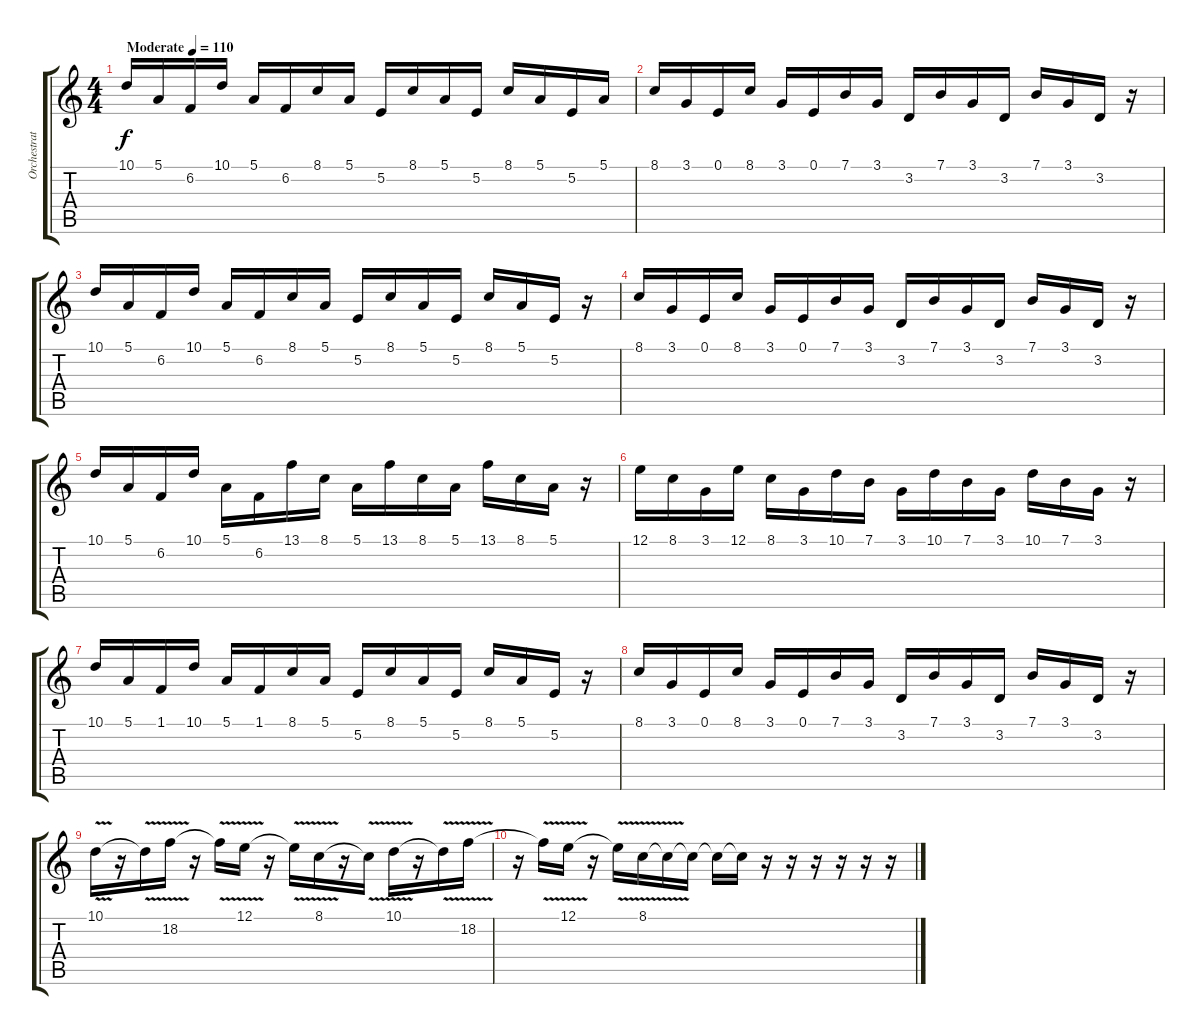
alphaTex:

\track ("Orchestration ( Miro Rodenberg )" "Orchestrat") {instrument lead2sawtooth}
\staff {score tabs}
\tuning (E4 B3 G3 D3 A2 E2) {hide}
\ts (4 4)
\tempo (110 "Moderate")
\clef g2
\ks c
10.1.16{dy f instrument lead2sawtooth} 5.1.16 6.2.16 10.1.16 5.1.16 6.2.16 8.1.16 5.1.16 5.2.16 8.1.16 5.1.16 5.2.16 8.1.16 5.1.16 5.2.16 5.1.16 |
8.1.16 3.1.16 0.1.16 8.1.16 3.1.16 0.1.16 7.1.16 3.1.16 3.2.16 7.1.16 3.1.16 3.2.16 7.1.16 3.1.16 3.2.16 r.16 |
10.1.16 5.1.16 6.2.16 10.1.16 5.1.16 6.2.16 8.1.16 5.1.16 5.2.16 8.1.16 5.1.16 5.2.16 8.1.16 5.1.16 5.2.16 r.16 |
8.1.16 3.1.16 0.1.16 8.1.16 3.1.16 0.1.16 7.1.16 3.1.16 3.2.16 7.1.16 3.1.16 3.2.16 7.1.16 3.1.16 3.2.16 r.16 |
10.1.16 5.1.16 6.2.16 10.1.16 5.1.16 6.2.16 13.1.16 8.1.16 5.1.16 13.1.16 8.1.16 5.1.16 13.1.16 8.1.16 5.1.16 r.16 |
12.1.16 8.1.16 3.1.16 12.1.16 8.1.16 3.1.16 10.1.16 7.1.16 3.1.16 10.1.16 7.1.16 3.1.16 10.1.16 7.1.16 3.1.16 r.16 |
10.1.16 5.1.16 1.1.16 10.1.16 5.1.16 1.1.16 8.1.16 5.1.16 5.2.16 8.1.16 5.1.16 5.2.16 8.1.16 5.1.16 5.2.16 r.16 |
8.1.16 3.1.16 0.1.16 8.1.16 3.1.16 0.1.16 7.1.16 3.1.16 3.2.16 7.1.16 3.1.16 3.2.16 7.1.16 3.1.16 3.2.16 r.16 |
10.1{v}.16 r.16 10.1{t}.16 18.2{v}.16 r.16 18.2{t}.16 12.1{v}.16 r.16 12.1{t}.16 8.1{v}.16 r.16 8.1{t}.16 10.1{v}.16 r.16 10.1{t}.16 18.2{v}.16 |
r.16 18.2{t}.16 12.1{v}.16 r.16 12.1{t}.16 8.1{v}.16 8.1{t}.16 8.1{t}.16 8.1{t}.16 8.1{t}.16 r.16 r.16 r.16 r.16 r.16 r.16
